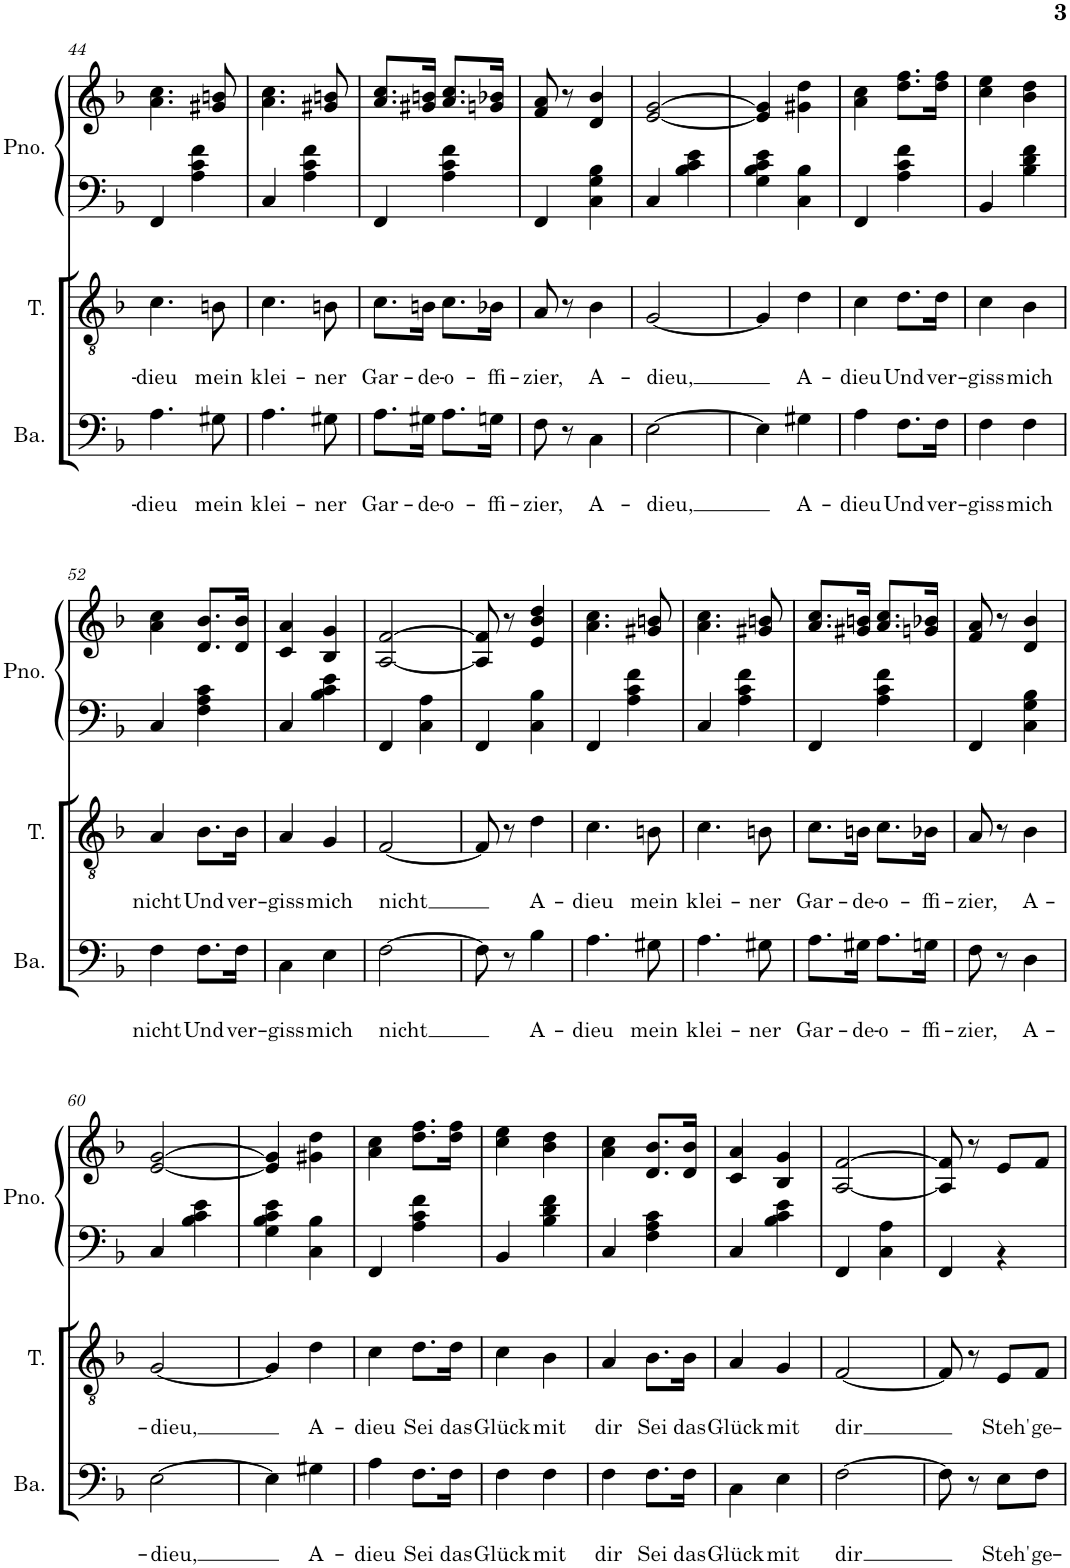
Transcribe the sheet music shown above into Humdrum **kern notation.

**kern	**text	**text	**kern	**text	**text	**kern	**kern
*part3	*part3	*part3	*part2	*part2	*part2	*part1	*part1
*staff4	*staff4	*staff4	*staff3	*staff3	*staff3	*staff2	*staff1
*I"Bariton	*	*	*I"Tenor	*	*	*I"Piano	*
*I'Ba.	*	*	*I'T.	*	*	*I'Pno.	*
!!LO:PB:g=z
*clefF4	*	*	*clefGv2	*	*	*clefF4	*clefG2
*k[b-]	*	*	*k[b-]	*	*	*k[b-]	*k[b-]
*M2/4	*	*	*M2/4	*	*	*M2/4	*M2/4
=44	=44	=44	=44	=44	=44	=44	=44
!	!	!LO:LY:b	!	!	!LO:LY:b	!	!
*	*	*	*	*	*	*^	*
4.A\	.	-dieu	4.c\	.	-dieu	2ryy	4FF/	4.a\ 4.cc\
.	.	.	.	.	.	.	4A\ 4c\ 4f\	.
!	!	!LO:LY:b	!	!	!LO:LY:b	!	!	!
8G#X\	.	mein	8Bn\	.	mein	.	.	8g#X/ 8bn/
=45	=45	=45	=45	=45	=45	=45	=45	=45
!	!	!LO:LY:b	!	!	!LO:LY:b	!	!	!
4.A\	.	klei-	4.c\	.	klei-	2ryy	4C/	4.a\ 4.cc\
.	.	.	.	.	.	.	4A\ 4c\ 4f\	.
!	!	!LO:LY:b	!	!	!LO:LY:b	!	!	!
8G#X\	.	-ner	8Bn\	.	-ner	.	.	8g#X/ 8bn/
=46	=46	=46	=46	=46	=46	=46	=46	=46
!	!	!LO:LY:b	!	!	!LO:LY:b	!	!	!
8.A\L	.	Gar-	8.c\L	.	Gar-	2ryy	4FF/	8.a/ 8.cc/L
!	!	!LO:LY:b	!	!	!LO:LY:b	!	!	!
16G#X\Jk	.	-de-	16Bn\Jk	.	-de-	.	.	16g#X/ 16bn/Jk
!	!	!LO:LY:b	!	!	!LO:LY:b	!	!	!
8.A\L	.	-o-	8.c\L	.	-o-	.	4A\ 4c\ 4f\	8.a/ 8.cc/L
!	!	!LO:LY:b	!	!	!LO:LY:b	!	!	!
16Gn\Jk	.	-ffi-	16B-X\Jk	.	-ffi-	.	.	16gn/ 16b-X/Jk
=47	=47	=47	=47	=47	=47	=47	=47	=47
!	!	!LO:LY:b	!	!	!LO:LY:b	!	!	!
8F\	.	-zier,	8A/	.	-zier,	2ryy	4FF/	8f/ 8a/
8r	.	.	8r	.	.	.	.	8r
!	!	!LO:LY:b	!	!	!LO:LY:b	!	!	!
4C\	.	A-	4B-\	.	A-	.	4C\ 4G\ 4B-\	4d/ 4b-/
=48	=48	=48	=48	=48	=48	=48	=48	=48
!	!	!LO:LY:b	!	!	!LO:LY:b	!	!	!
[2E\	.	-dieu,	[2G/	.	-dieu,	2ryy	4C/	[2e/ [2g/
.	.	.	.	.	.	.	4B-\ 4c\ 4e\	.
=49	=49	=49	=49	=49	=49	=49	=49	=49
4E\]	.	.	4G/]	.	.	2ryy	4G\ 4B-\ 4c\ 4e\	4e/] 4g/]
!	!	!LO:LY:b	!	!	!LO:LY:b	!	!	!
4G#X\	.	A-	4d\	.	A-	.	4C\ 4B-\	4g#X\ 4dd\
=50	=50	=50	=50	=50	=50	=50	=50	=50
!	!	!LO:LY:b	!	!	!LO:LY:b	!	!	!
4A\	.	-dieu	4c\	.	-dieu	2ryy	4FF/	4a\ 4cc\
!	!	!LO:LY:b	!	!	!LO:LY:b	!	!	!
8.F\L	.	Und	8.d\L	.	Und	.	4A\ 4c\ 4f\	8.dd\ 8.ff\L
!	!	!LO:LY:b	!	!	!LO:LY:b	!	!	!
16F\Jk	.	ver-	16d\Jk	.	ver-	.	.	16dd\ 16ff\Jk
=51	=51	=51	=51	=51	=51	=51	=51	=51
!	!	!LO:LY:b	!	!	!LO:LY:b	!	!	!
4F\	.	-giss	4c\	.	-giss	2ryy	4BB-/	4cc\ 4ee\
!	!	!LO:LY:b	!	!	!LO:LY:b	!	!	!
4F\	.	mich	4B-\	.	mich	.	4B-\ 4d\ 4f\	4b-\ 4dd\
!!LO:LB:g=z
=52	=52	=52	=52	=52	=52	=52	=52	=52
!	!	!LO:LY:b	!	!	!LO:LY:b	!	!	!
4F\	.	nicht	4A/	.	nicht	2ryy	4C/	4a\ 4cc\
!	!	!LO:LY:b	!	!	!LO:LY:b	!	!	!
8.F\L	.	Und	8.B-\L	.	Und	.	4F\ 4A\ 4c\	8.d/ 8.b-/L
!	!	!LO:LY:b	!	!	!LO:LY:b	!	!	!
16F\Jk	.	ver-	16B-\Jk	.	ver-	.	.	16d/ 16b-/Jk
=53	=53	=53	=53	=53	=53	=53	=53	=53
!	!	!LO:LY:b	!	!	!LO:LY:b	!	!	!
4C\	.	-giss	4A/	.	-giss	2ryy	4C/	4c/ 4a/
!	!	!LO:LY:b	!	!	!LO:LY:b	!	!	!
4E\	.	mich	4G/	.	mich	.	4B-\ 4c\ 4e\	4B-/ 4g/
=54	=54	=54	=54	=54	=54	=54	=54	=54
!	!	!LO:LY:b	!	!	!LO:LY:b	!	!	!
[2F\	.	nicht	[2F/	.	nicht	2ryy	4FF/	[2A/ [2f/
.	.	.	.	.	.	.	4C\ 4A\	.
=55	=55	=55	=55	=55	=55	=55	=55	=55
8F\]	.	.	8F/]	.	.	2ryy	4FF/	8A/] 8f/]
8r	.	.	8r	.	.	.	.	8r
!	!	!LO:LY:b	!	!	!LO:LY:b	!	!	!
4B-\	.	A-	4d\	.	A-	.	4C\ 4B-\	4e/ 4b-/ 4dd/
=56	=56	=56	=56	=56	=56	=56	=56	=56
!	!	!LO:LY:b	!	!	!LO:LY:b	!	!	!
4.A\	.	-dieu	4.c\	.	-dieu	2ryy	4FF/	4.a\ 4.cc\
.	.	.	.	.	.	.	4A\ 4c\ 4f\	.
!	!	!LO:LY:b	!	!	!LO:LY:b	!	!	!
8G#X\	.	mein	8Bn\	.	mein	.	.	8g#X/ 8bn/
=57	=57	=57	=57	=57	=57	=57	=57	=57
!	!	!LO:LY:b	!	!	!LO:LY:b	!	!	!
4.A\	.	klei-	4.c\	.	klei-	2ryy	4C/	4.a\ 4.cc\
.	.	.	.	.	.	.	4A\ 4c\ 4f\	.
!	!	!LO:LY:b	!	!	!LO:LY:b	!	!	!
8G#X\	.	-ner	8Bn\	.	-ner	.	.	8g#X/ 8bn/
=58	=58	=58	=58	=58	=58	=58	=58	=58
!	!	!LO:LY:b	!	!	!LO:LY:b	!	!	!
8.A\L	.	Gar-	8.c\L	.	Gar-	2ryy	4FF/	8.a/ 8.cc/L
!	!	!LO:LY:b	!	!	!LO:LY:b	!	!	!
16G#X\Jk	.	-de-	16Bn\Jk	.	-de-	.	.	16g#X/ 16bn/Jk
!	!	!LO:LY:b	!	!	!LO:LY:b	!	!	!
8.A\L	.	-o-	8.c\L	.	-o-	.	4A\ 4c\ 4f\	8.a/ 8.cc/L
!	!	!LO:LY:b	!	!	!LO:LY:b	!	!	!
16Gn\Jk	.	-ffi-	16B-X\Jk	.	-ffi-	.	.	16gn/ 16b-X/Jk
=59	=59	=59	=59	=59	=59	=59	=59	=59
!	!	!LO:LY:b	!	!	!LO:LY:b	!	!	!
8F\	.	-zier,	8A/	.	-zier,	2ryy	4FF/	8f/ 8a/
8r	.	.	8r	.	.	.	.	8r
!	!	!LO:LY:b	!	!	!LO:LY:b	!	!	!
4D\	.	A-	4B-\	.	A-	.	4C\ 4G\ 4B-\	4d/ 4b-/
!!LO:LB:g=z
=60	=60	=60	=60	=60	=60	=60	=60	=60
!	!	!LO:LY:b	!	!	!LO:LY:b	!	!	!
[2E\	.	-dieu,	[2G/	.	-dieu,	2ryy	4C/	[2e/ [2g/
.	.	.	.	.	.	.	4B-\ 4c\ 4e\	.
=61	=61	=61	=61	=61	=61	=61	=61	=61
4E\]	.	.	4G/]	.	.	2ryy	4G\ 4B-\ 4c\ 4e\	4e/] 4g/]
!	!	!LO:LY:b	!	!	!LO:LY:b	!	!	!
4G#X\	.	A-	4d\	.	A-	.	4C\ 4B-\	4g#X\ 4dd\
=62	=62	=62	=62	=62	=62	=62	=62	=62
!	!	!LO:LY:b	!	!	!LO:LY:b	!	!	!
4A\	.	-dieu	4c\	.	-dieu	2ryy	4FF/	4a\ 4cc\
!	!	!LO:LY:b	!	!	!LO:LY:b	!	!	!
8.F\L	.	Sei	8.d\L	.	Sei	.	4A\ 4c\ 4f\	8.dd\ 8.ff\L
!	!	!LO:LY:b	!	!	!LO:LY:b	!	!	!
16F\Jk	.	das	16d\Jk	.	das	.	.	16dd\ 16ff\Jk
=63	=63	=63	=63	=63	=63	=63	=63	=63
!	!	!LO:LY:b	!	!	!LO:LY:b	!	!	!
4F\	.	Glück	4c\	.	Glück	2ryy	4BB-/	4cc\ 4ee\
!	!	!LO:LY:b	!	!	!LO:LY:b	!	!	!
4F\	.	mit	4B-\	.	mit	.	4B-\ 4d\ 4f\	4b-\ 4dd\
=64	=64	=64	=64	=64	=64	=64	=64	=64
!	!	!LO:LY:b	!	!	!LO:LY:b	!	!	!
4F\	.	dir	4A/	.	dir	2ryy	4C/	4a\ 4cc\
!	!	!LO:LY:b	!	!	!LO:LY:b	!	!	!
8.F\L	.	Sei	8.B-\L	.	Sei	.	4F\ 4A\ 4c\	8.d/ 8.b-/L
!	!	!LO:LY:b	!	!	!LO:LY:b	!	!	!
16F\Jk	.	das	16B-\Jk	.	das	.	.	16d/ 16b-/Jk
=65	=65	=65	=65	=65	=65	=65	=65	=65
!	!	!LO:LY:b	!	!	!LO:LY:b	!	!	!
4C\	.	Glück	4A/	.	Glück	2ryy	4C/	4c/ 4a/
!	!	!LO:LY:b	!	!	!LO:LY:b	!	!	!
4E\	.	mit	4G/	.	mit	.	4B-\ 4c\ 4e\	4B-/ 4g/
=66	=66	=66	=66	=66	=66	=66	=66	=66
!	!	!LO:LY:b	!	!	!LO:LY:b	!	!	!
[2F\	.	dir	[2F/	.	dir	2ryy	4FF/	[2A/ [2f/
.	.	.	.	.	.	.	4C\ 4A\	.
=67	=67	=67	=67	=67	=67	=67	=67	=67
8F\]	.	.	8F/]	.	.	2ryy	4FF/	8A/] 8f/]
8r	.	.	8r	.	.	.	.	8r
!	!	!LO:LY:b	!	!	!LO:LY:b	!	!	!
8E\L	.	Steh'	8E/L	.	Steh'	.	4r	8e/L
!	!	!LO:LY:b	!	!	!LO:LY:b	!	!	!
8F\J	.	ge-	8F/J	.	ge-	.	.	8f/J
*	*	*	*	*	*	*v	*v	*
=	=	=	=	=	=	=	=
*-	*-	*-	*-	*-	*-	*-	*-
